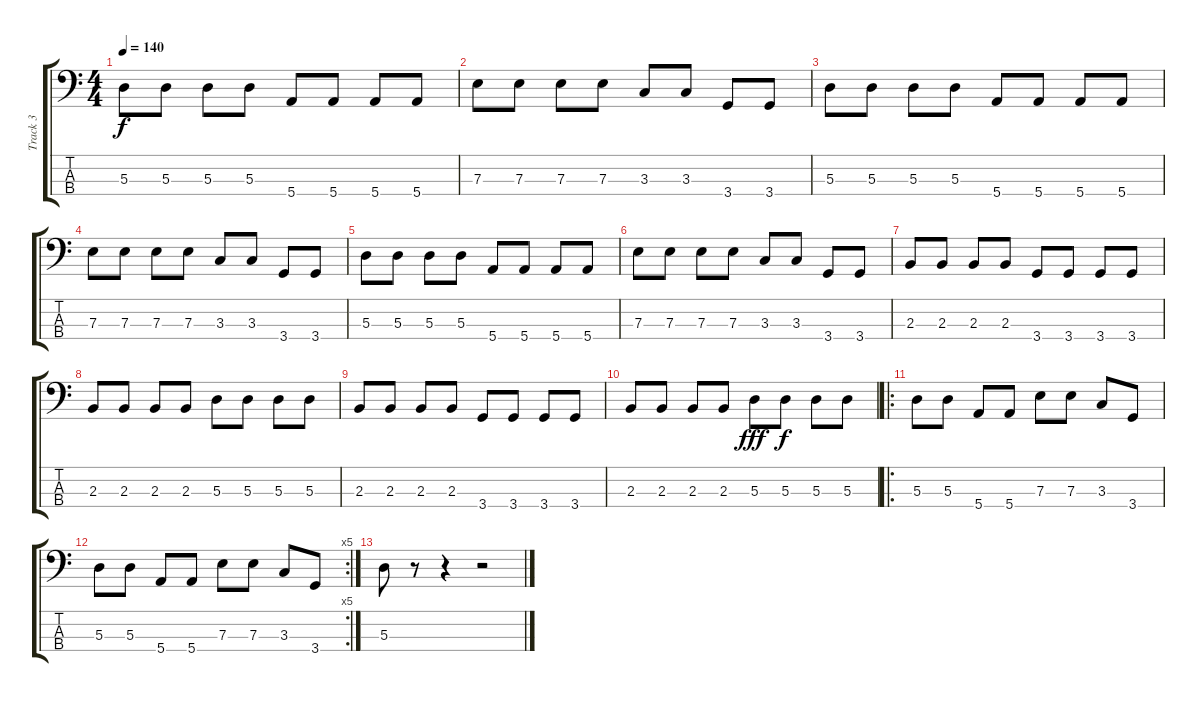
\track ("Track 3" "Track 3") {instrument electricbasspick}
\staff {score tabs}
\tuning (G2 D2 A1 E1) {hide}
\ts (4 4)
\tempo 140
\clef f4
\ks c
5.3.8{dy f} 5.3.8 5.3.8 5.3.8 5.4.8 5.4.8 5.4.8 5.4.8 |
7.3.8 7.3.8 7.3.8 7.3.8 3.3.8 3.3.8 3.4.8 3.4.8 |
5.3.8 5.3.8 5.3.8 5.3.8 5.4.8 5.4.8 5.4.8 5.4.8 |
7.3.8 7.3.8 7.3.8 7.3.8 3.3.8 3.3.8 3.4.8 3.4.8 |
5.3.8 5.3.8 5.3.8 5.3.8 5.4.8 5.4.8 5.4.8 5.4.8 |
7.3.8 7.3.8 7.3.8 7.3.8 3.3.8 3.3.8 3.4.8 3.4.8 |
2.3.8 2.3.8 2.3.8 2.3.8 3.4.8 3.4.8 3.4.8 3.4.8 |
2.3.8 2.3.8 2.3.8 2.3.8 5.3.8 5.3.8 5.3.8 5.3.8 |
2.3.8 2.3.8 2.3.8 2.3.8 3.4.8 3.4.8 3.4.8 3.4.8 |
2.3.8 2.3.8 2.3.8 2.3.8 5.3.8{dy fff} 5.3.8{dy f} 5.3.8 5.3.8 |
\ro
5.3.8 5.3.8 5.4.8 5.4.8 7.3.8 7.3.8 3.3.8 3.4.8 |
\rc 5
5.3.8 5.3.8 5.4.8 5.4.8 7.3.8 7.3.8 3.3.8 3.4.8 |
5.3.8 r.8 r.4 r.2
